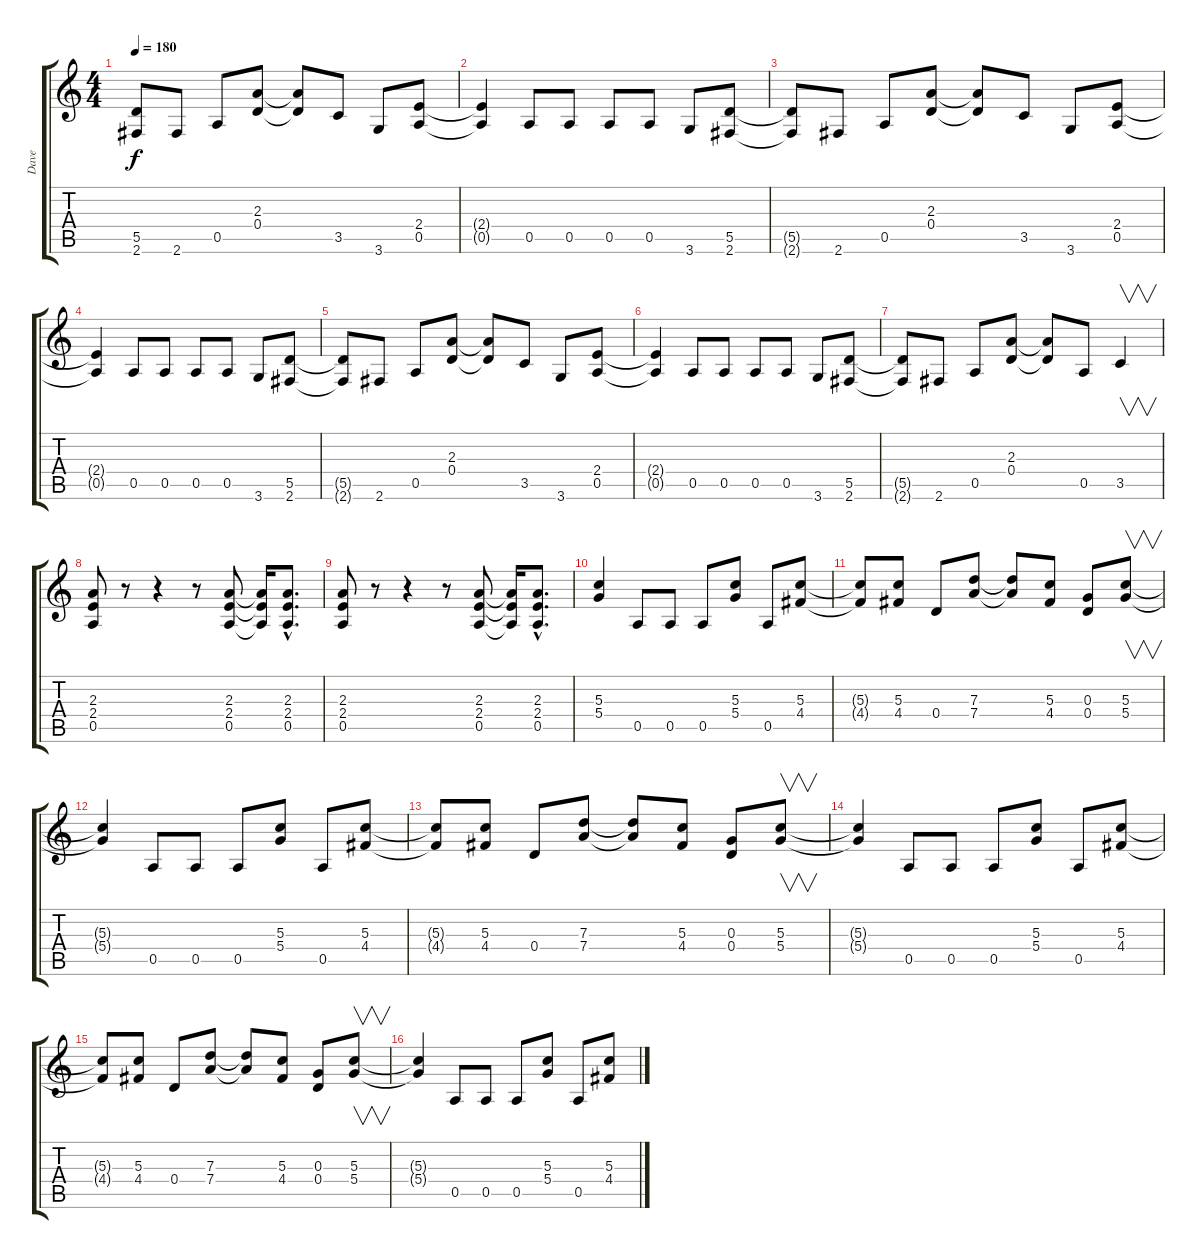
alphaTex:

\track ("Dave" "Dave") {instrument distortionguitar}
\staff {score tabs}
\tuning (E4 B3 G3 D3 A2 E2) {hide}
\ts (4 4)
\tempo 180
\clef g2
\ks c
(5.5{t} 2.6{t}).8{dy f} 2.6.8 0.5.8 (2.3 0.4).8 (2.3{t} 0.4{t}).8 3.5.8 3.6.8 (2.4 0.5).8 |
(2.4{t} 0.5{t}).4 0.5.8 0.5.8 0.5.8 0.5.8 3.6.8 (5.5 2.6).8 |
(5.5{t} 2.6{t}).8 2.6.8 0.5.8 (2.3 0.4).8 (2.3{t} 0.4{t}).8 3.5.8 3.6.8 (2.4 0.5).8 |
(2.4{t} 0.5{t}).4 0.5.8 0.5.8 0.5.8 0.5.8 3.6.8 (5.5 2.6).8 |
(5.5{t} 2.6{t}).8 2.6.8 0.5.8 (2.3 0.4).8 (2.3{t} 0.4{t}).8 3.5.8 3.6.8 (2.4 0.5).8 |
(2.4{t} 0.5{t}).4 0.5.8 0.5.8 0.5.8 0.5.8 3.6.8 (5.5 2.6).8 |
(5.5{t} 2.6{t}).8 2.6.8 0.5.8 (2.3 0.4).8 (2.3{t} 0.4{t}).8 0.5.8 3.5.4{v} |
(2.3 2.4 0.5).8 r.8 r.4 r.8 (2.3 2.4 0.5).8 (2.3{t} 2.4{t} 0.5{t}).16 (2.3{hac} 2.4{hac} 0.5{hac}).8{d} |
(2.3 2.4 0.5).8 r.8 r.4 r.8 (2.3 2.4 0.5).8 (2.3{t} 2.4{t} 0.5{t}).16 (2.3{hac} 2.4{hac} 0.5{hac}).8{d} |
(5.3 5.4).4 0.5.8 0.5.8 0.5.8 (5.3 5.4).8 0.5.8 (5.3 4.4).8 |
(5.3{t} 4.4{t}).8 (5.3 4.4).8 0.4.8 (7.3 7.4).8 (7.3{t} 7.4{t}).8 (5.3 4.4).8 (0.3 0.4).8 (5.3 5.4).8{v} |
(5.3{t} 5.4{t}).4 0.5.8 0.5.8 0.5.8 (5.3 5.4).8 0.5.8 (5.3 4.4).8 |
(5.3{t} 4.4{t}).8 (5.3 4.4).8 0.4.8 (7.3 7.4).8 (7.3{t} 7.4{t}).8 (5.3 4.4).8 (0.3 0.4).8 (5.3 5.4).8{v} |
(5.3{t} 5.4{t}).4 0.5.8 0.5.8 0.5.8 (5.3 5.4).8 0.5.8 (5.3 4.4).8 |
(5.3{t} 4.4{t}).8 (5.3 4.4).8 0.4.8 (7.3 7.4).8 (7.3{t} 7.4{t}).8 (5.3 4.4).8 (0.3 0.4).8 (5.3 5.4).8{v} |
(5.3{t} 5.4{t}).4 0.5.8 0.5.8 0.5.8 (5.3 5.4).8 0.5.8 (5.3 4.4).8
